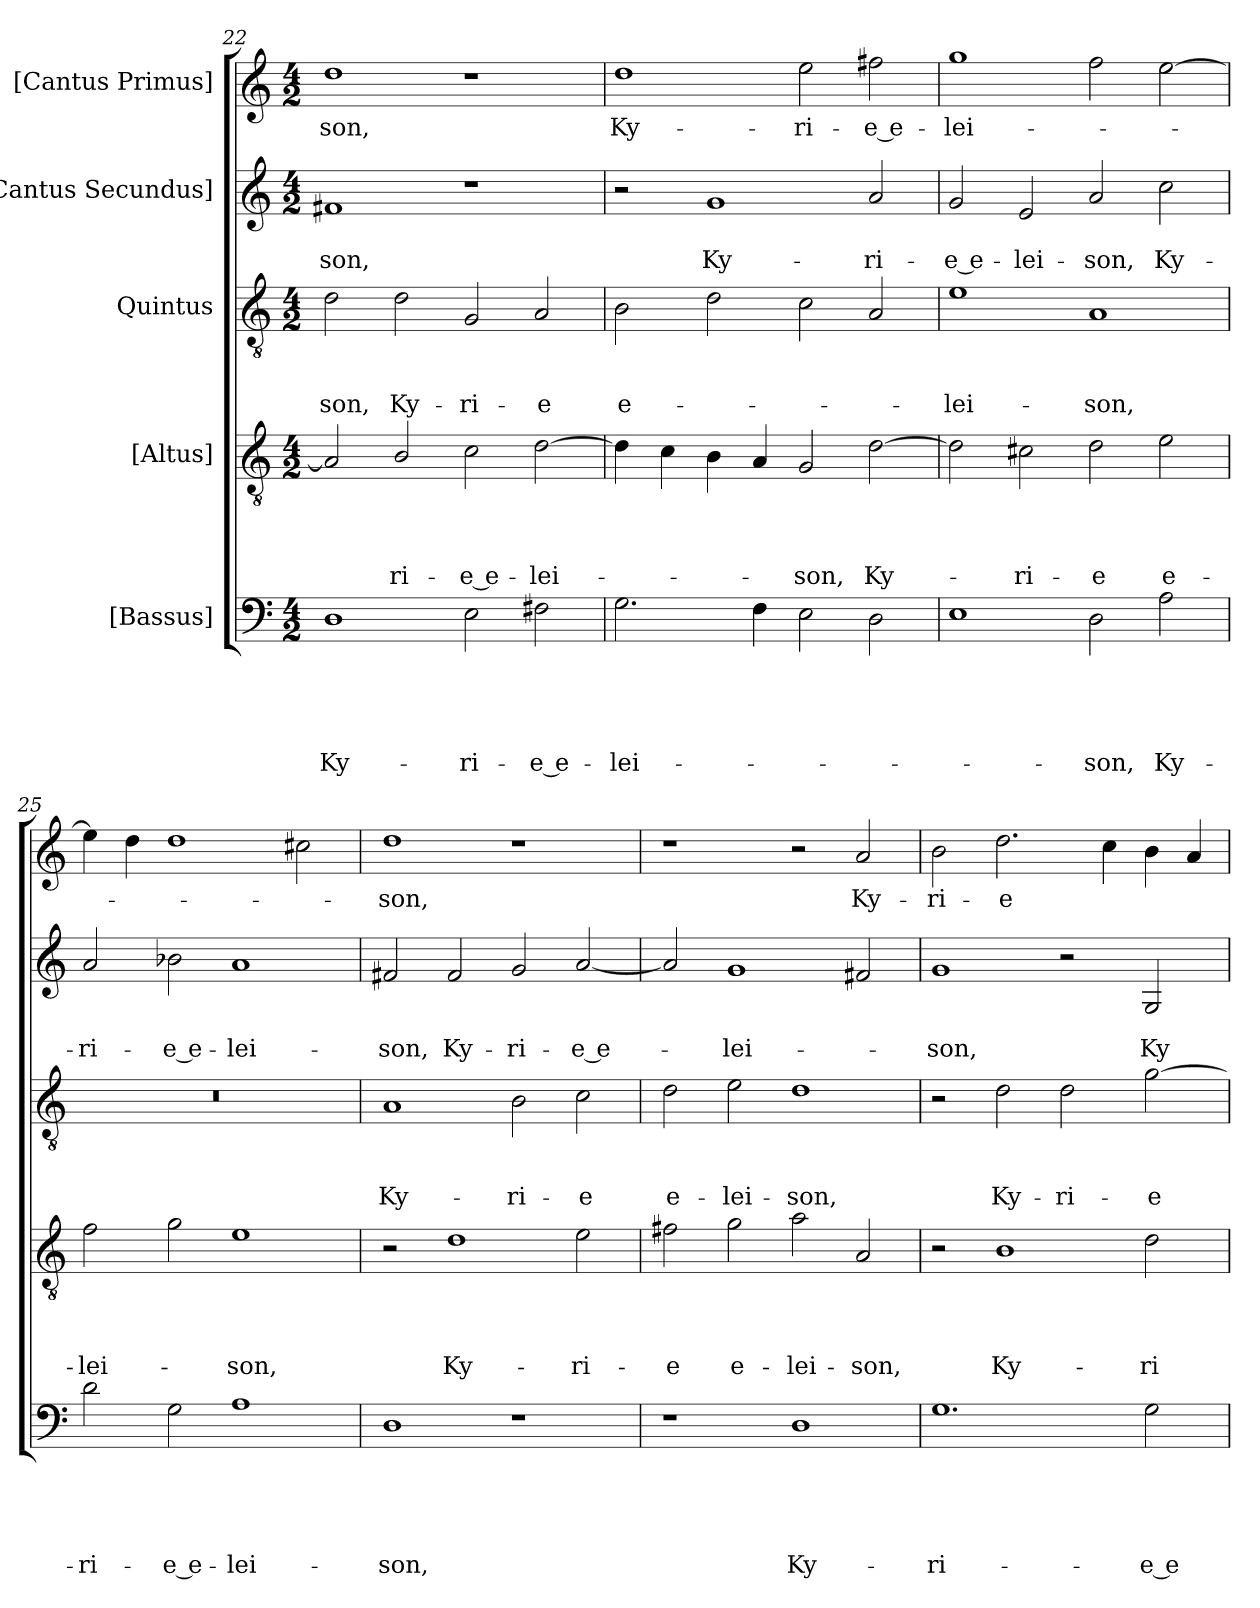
**kern	**text	**text	**text	**text	**text	**kern	**text	**text	**text	**text	**kern	**text	**text	**text	**kern	**text	**text	**kern	**text
*part5	*part5	*part5	*part5	*part5	*part5	*part4	*part4	*part4	*part4	*part4	*part3	*part3	*part3	*part3	*part2	*part2	*part2	*part1	*part1
*staff5	*staff5	*staff5	*staff5	*staff5	*staff5	*staff4	*staff4	*staff4	*staff4	*staff4	*staff3	*staff3	*staff3	*staff3	*staff2	*staff2	*staff2	*staff1	*staff1
*I"[Bassus]	*	*	*	*	*	*I"[Altus]	*	*	*	*	*I"Quintus	*	*	*	*I"[Cantus Secundus]	*	*	*I"[Cantus Primus]	*
*clefF4	*	*	*	*	*	*clefGv2	*	*	*	*	*clefGv2	*	*	*	*clefG2	*	*	*clefG2	*
*k[]	*	*	*	*	*	*k[]	*	*	*	*	*k[]	*	*	*	*k[]	*	*	*k[]	*
*M4/2	*	*	*	*	*	*M4/2	*	*	*	*	*M4/2	*	*	*	*M4/2	*	*	*M4/2	*
=22	=22	=22	=22	=22	=22	=22	=22	=22	=22	=22	=22	=22	=22	=22	=22	=22	=22	=22	=22
1D\	.	.	.	.	Ky-	2A/]	.	.	.	.	2d\	.	.	-son,	1f#X/	.	-son,	1dd\	-son,
.	.	.	.	.	.	2B/	.	.	.	-ri-	2d\	.	.	Ky-	.	.	.	.	.
2E\	.	.	.	.	-ri-	2c\	.	.	.	-e e-	2G/	.	.	-ri-	1r	.	.	1r	.
2F#X\	.	.	.	.	-e e-	[2d\	.	.	.	-lei-	2A/	.	.	-e	.	.	.	.	.
=23	=23	=23	=23	=23	=23	=23	=23	=23	=23	=23	=23	=23	=23	=23	=23	=23	=23	=23	=23
2.G\	.	.	.	.	-lei-	4d\]	.	.	.	.	2B\	.	.	e-	2r	.	.	1dd\	Ky-
.	.	.	.	.	.	4c\	.	.	.	.	.	.	.	.	.	.	.	.	.
.	.	.	.	.	.	4B\	.	.	.	.	2d\	.	.	.	1g/	.	Ky-	.	.
4F\	.	.	.	.	.	4A/	.	.	.	.	.	.	.	.	.	.	.	.	.
2E\	.	.	.	.	.	2G/	.	.	.	-son,	2c\	.	.	.	.	.	.	2ee\	-ri-
2D\	.	.	.	.	.	[2d\	.	.	.	Ky-	2A/	.	.	.	2a/	.	-ri-	2ff#X\	-e e-
=24	=24	=24	=24	=24	=24	=24	=24	=24	=24	=24	=24	=24	=24	=24	=24	=24	=24	=24	=24
1E\	.	.	.	.	.	2d\]	.	.	.	.	1e\	.	.	-lei-	2g/	.	-e e-	1gg\	-lei-
.	.	.	.	.	.	2c#X\	.	.	.	-ri-	.	.	.	.	2e/	.	-lei-	.	.
2D\	.	.	.	.	-son,	2d\	.	.	.	-e	1A/	.	.	-son,	2a/	.	-son,	2ff\	.
2A\	.	.	.	.	Ky-	2e\	.	.	.	e-	.	.	.	.	2cc\	.	Ky-	[2ee\	.
=25	=25	=25	=25	=25	=25	=25	=25	=25	=25	=25	=25	=25	=25	=25	=25	=25	=25	=25	=25
2d\	.	.	.	.	-ri-	2f\	.	.	.	-lei-	0r	.	.	.	2a/	.	-ri-	4ee\]	.
.	.	.	.	.	.	.	.	.	.	.	.	.	.	.	.	.	.	4dd\	.
2G\	.	.	.	.	-e e-	2g\	.	.	.	.	.	.	.	.	2b-X\	.	-e e-	1dd\	.
1A\	.	.	.	.	-lei-	1e/	.	.	.	-son,	.	.	.	.	1a/	.	-lei-	.	.
.	.	.	.	.	.	.	.	.	.	.	.	.	.	.	.	.	.	2cc#X\	.
=26	=26	=26	=26	=26	=26	=26	=26	=26	=26	=26	=26	=26	=26	=26	=26	=26	=26	=26	=26
1D\	.	.	.	.	-son,	2r	.	.	.	.	1A/	.	.	Ky-	2f#X/	.	-son,	1dd\	-son,
.	.	.	.	.	.	1d/	.	.	.	Ky-	.	.	.	.	2f#/	.	Ky-	.	.
1r	.	.	.	.	.	.	.	.	.	.	2B\	.	.	-ri-	2g/	.	-ri-	1r	.
.	.	.	.	.	.	2e\	.	.	.	-ri-	2c\	.	.	-e	[2a/	.	-e e-	.	.
=27	=27	=27	=27	=27	=27	=27	=27	=27	=27	=27	=27	=27	=27	=27	=27	=27	=27	=27	=27
1r	.	.	.	.	.	2f#X\	.	.	.	-e	2d\	.	.	e-	2a/]	.	.	1r	.
.	.	.	.	.	.	2g\	.	.	.	e-	2e\	.	.	-lei-	1g/	.	-lei-	.	.
1D\	.	.	.	.	Ky-	2a\	.	.	.	-lei-	1d\	.	.	-son,	.	.	.	2r	.
.	.	.	.	.	.	2A/	.	.	.	-son,	.	.	.	.	2f#X/	.	.	2a/	Ky-
=28	=28	=28	=28	=28	=28	=28	=28	=28	=28	=28	=28	=28	=28	=28	=28	=28	=28	=28	=28
1.G\	.	.	.	.	-ri-	2r	.	.	.	.	2r	.	.	.	1g/	.	-son,	2b\	-ri-
.	.	.	.	.	.	1B/	.	.	.	Ky-	2d\	.	.	Ky-	.	.	.	2.dd\	-e
.	.	.	.	.	.	.	.	.	.	.	2d\	.	.	-ri-	2r	.	.	.	.
.	.	.	.	.	.	.	.	.	.	.	.	.	.	.	.	.	.	4cc\	.
2G\	.	.	.	.	-e e-	2d\	.	.	.	-ri-	[2g\	.	.	-e	2G/	.	Ky-	4b\	.
.	.	.	.	.	.	.	.	.	.	.	.	.	.	.	.	.	.	4a/	.
=	=	=	=	=	=	=	=	=	=	=	=	=	=	=	=	=	=	=	=
*-	*-	*-	*-	*-	*-	*-	*-	*-	*-	*-	*-	*-	*-	*-	*-	*-	*-	*-	*-
